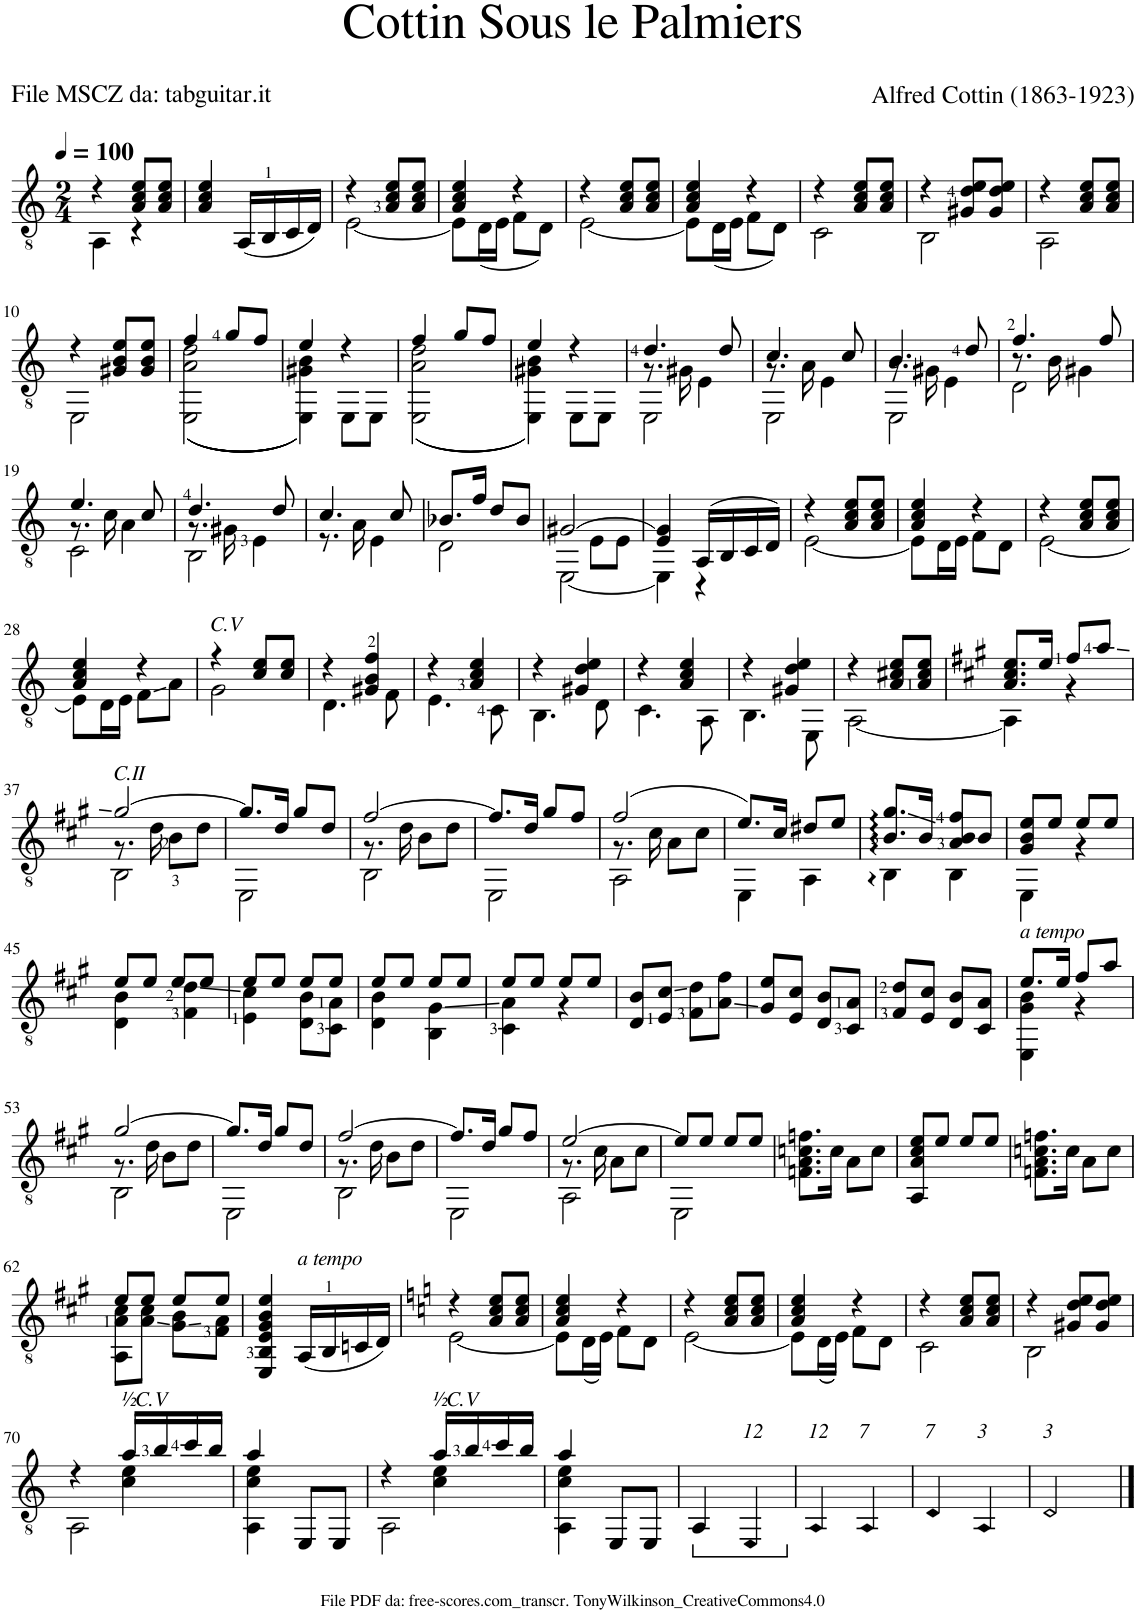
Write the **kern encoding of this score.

**kern
*part1
*staff1
*I"Guitar
*I'Guit.
*clefGv2
*k[]
*M2/4
*MM100
=1
*^
4r	4AA\
8A/ 8c/ 8e/L	4r
8A/ 8c/ 8e/J	.
*v	*v
=2
4A/ 4c/ 4e/
(16AA/LL
16BB/
16C/
16D/JJ)
=3
*^
4r	[2E\
8A/ 8c/ 8e/L	.
8A/ 8c/ 8e/J	.
=4	=4
4A/ 4c/ 4e/	8E\L]
.	(16D\L
.	16E\JJ
4r	8F\L
.	8D\J)
=5	=5
4r	[2E\
8A/ 8c/ 8e/L	.
8A/ 8c/ 8e/J	.
=6	=6
4A/ 4c/ 4e/	8E\L]
.	(16D\L
.	16E\JJ
4r	8F\L
.	8D\J)
=7	=7
4r	2C\
8A/ 8c/ 8e/L	.
8A/ 8c/ 8e/J	.
=8	=8
4r	2BB\
8G#X/ 8d/ 8e/L	.
8G#/ 8d/ 8e/J	.
=9	=9
4r	2AA\
8A/ 8c/ 8e/L	.
8A/ 8c/ 8e/J	.
!!LO:LB:g=z	!!
=10	=10
4r	2EE\
8G#X/ 8B/ 8e/L	.
8G#/ 8B/ 8e/J	.
=11	=11
4f/	(((((2EE\ 2A\ 2d\
8g/L	.
8f/J	.
=12	=12
4e/	4EE\ 4G#X\ 4B\)))))
4r	8EE\L
.	8EE\J
=13	=13
4f/	(((2EE\ 2A\ 2d\
8g/L	.
8f/J	.
=14	=14
4e/	4EE\ 4G#X\ 4B\)))
4r	8EE\L
.	8EE\J
=15	=15
*	*^
4.d/	8.r	2EE\
.	16G#X\	.
.	4E\	.
8d/	.	.
=16	=16	=16
4.c/	8.r	2EE\
.	16A\	.
.	4E\	.
8c/	.	.
=17	=17	=17
4.B/	8.r	2EE\
.	16G#X\	.
.	4E\	.
8d/	.	.
=18	=18	=18
4.f/	8.r	2D\
.	16B\	.
.	4G#X\	.
8f/	.	.
!!LO:LB:g=z	!!	!!
=19	=19	=19
4.e/	8.r	2C\
.	16c\	.
.	4A\	.
8c/	.	.
=20	=20	=20
4.d/	8.r	2BB\
.	16G#X\	.
.	4E\	.
8d/	.	.
*	*v	*v
=21	=21
4.c/	8.r
.	16A\
.	4E\
8c/	.
=22	=22
8.B-X/L	2D\
16f/Jk	.
8d/L	.
8B-/J	.
=23	=23
*	*^
[2G#X/	4ryy	[2EE\
.	8E\L	.
.	8E\J	.
*	*v	*v
=24	=24
4E/ 4G#/]	4EE\]
(16AA/LL	4r
16BB/	.
16C/	.
16D/JJ)	.
=25	=25
4r	[2E\
8A/ 8c/ 8e/L	.
8A/ 8c/ 8e/J	.
=26	=26
4A/ 4c/ 4e/	8E\L]
.	16D\L
.	16E\JJ
4r	8F\L
.	8D\J
=27	=27
4r	[2E\
8A/ 8c/ 8e/L	.
8A/ 8c/ 8e/J	.
!!LO:LB:g=z	!!
=28	=28
4A/ 4c/ 4e/	8E\L]
.	16D\L
.	16E\JJ
4r	8F\L
.	8A\J
=29	=29
!LO:TX:a:i:t=C.V	!
4r	2G\
8c/ 8e/L	.
8c/ 8e/J	.
=30	=30
4r	4.D\
4G#X/ 4B/ 4f/	.
.	8F\
=31	=31
4r	4.E\
4A/ 4c/ 4e/	.
.	8C\
=32	=32
4r	4.BB\
4G#X/ 4d/ 4e/	.
.	8D\
=33	=33
4r	4.C\
4A/ 4c/ 4e/	.
.	8AA\
=34	=34
4r	4.BB\
4G#X/ 4d/ 4e/	.
.	8EE\
=35	=35
4r	[2AA\
8A/ 8c#X/ 8e/L	.
8A/ 8c#/ 8e/J	.
=36	=36
*k[f#c#g#]	*
8.A/ 8.c#/ 8.e/L	4AA\]
16e/Jk	.
8f#/L	4r
8a/J	.
!!LO:LB:g=z	!!
=37	=37
*	*^
!LO:TX:a:i:t=C.II	!	!
[2g#/	8.r	2BB\
.	16d\	.
.	8B\L	.
.	8d\J	.
*	*v	*v
=38	=38
8.g#/L]	2EE\
16d/Jk	.
8g#/L	.
8d/J	.
=39	=39
*	*^
[2f#/	8.r	2BB\
.	16d\	.
.	8B\L	.
.	8d\J	.
*	*v	*v
=40	=40
8.f#/L]	2EE\
16d/Jk	.
8g#/L	.
8f#/J	.
=41	=41
*	*^
(2f#/	8.r	2AA\
.	16c#\	.
.	8A\L	.
.	8c#\J	.
*	*v	*v
=42	=42
8.e/L)	4EE\
16c#/Jk	.
8d#X/L	4AA\
8e/J	.
=43	=43
8.B/: 8.g#/:L	4BB:\
16B/Jk	.
8A/ 8B/ 8f#/L	4BB\
8B/J	.
=44	=44
8G#/ 8B/ 8e/L	4EE\
8e/J	.
8e/L	4r
8e/J	.
!!LO:LB:g=z	!!
=45	=45
8e/L	4D\ 4B\
8e/J	.
8e/L	4F#\ 4d\
8e/J	.
=46	=46
8e/L	4E\ 4c#\
8e/J	.
8e/L	8D\ 8B\L
8e/J	8C#\ 8A\J
=47	=47
8e/L	4D\ 4B\
8e/J	.
8e/L	4BB\ 4G#\
8e/J	.
=48	=48
8e/L	4C#\ 4A\
8e/J	.
8e/L	4r
8e/J	.
*v	*v
=49
8D/ 8B/L
8E/ 8c#/J
8F#\ 8d\L
8A\ 8f#\J
=50
8G#/ 8e/L
8E/ 8c#/J
8D/ 8B/L
8C#/ 8A/J
=51
8F#/ 8d/L
8E/ 8c#/J
8D/ 8B/L
8C#/ 8A/J
=52
*^
!LO:TX:a:i:t=a tempo	!
8.e/L	4EE\ 4G#\ 4B\
16e/Jk	.
8f#/L	4r
8a/J	.
!!LO:LB:g=z	!!
=53	=53
*	*^
[2g#/	8.r	2BB\
.	16d\	.
.	8B\L	.
.	8d\J	.
*	*v	*v
=54	=54
8.g#/L]	2EE\
16d/Jk	.
8g#/L	.
8d/J	.
=55	=55
*	*^
[2f#/	8.r	2BB\
.	16d\	.
.	8B\L	.
.	8d\J	.
*	*v	*v
=56	=56
8.f#/L]	2EE\
16d/Jk	.
8g#/L	.
8f#/J	.
=57	=57
*	*^
[2e/	8.r	2AA\
.	16c#\	.
.	8A\L	.
.	8c#\J	.
*	*v	*v
=58	=58
8e/L]	2EE\
8e/J	.
8e/L	.
8e/J	.
*v	*v
=59
8.Fn\ 8.A\ 8.cn\ 8.fn\L
16c\Jk
8A\L
8c\J
=60
8AA/ 8A/ 8c#/ 8e/L
8e/J
8e/L
8e/J
=61
8.Fn\ 8.A\ 8.cn\ 8.fn\L
16c\Jk
8A\L
8c\J
!!LO:LB:g=z
=62
*^
8e/L	8AA\ 8A\ 8c#\L
8e/J	8A\ 8c#\J
8e/L	8G#\ 8B\L
8e/J	8F#\ 8A\J
*v	*v
=63
4EE/ 4BB/ 4E/ 4G#/ 4B/ 4e/
!LO:TX:a:i:t=a tempo
(16AA/LL
16BB/
16Cn/
16D/JJ)
=64
*k[]
*^
4r	[2E\
8A/ 8c/ 8e/L	.
8A/ 8c/ 8e/J	.
=65	=65
4A/ 4c/ 4e/	8E\L]
.	(16D\L
.	16E\JJ)
4r	8F\L
.	8D\J
=66	=66
4r	[2E\
8A/ 8c/ 8e/L	.
8A/ 8c/ 8e/J	.
=67	=67
4A/ 4c/ 4e/	8E\L]
.	(16D\L
.	16E\JJ)
4r	8F\L
.	8D\J
=68	=68
4r	2C\
8A/ 8c/ 8e/L	.
8A/ 8c/ 8e/J	.
=69	=69
4r	2BB\
8G#X/ 8d/ 8e/L	.
8G#/ 8d/ 8e/J	.
!!LO:LB:g=z	!!
=70	=70
*	*^
4r	2AA\	4ryy
!LO:TX:a:i:t=½C.V	!	!
16a/LL	.	4c\ 4e\
16b/	.	.
16cc/	.	.
16b/JJ	.	.
*	*v	*v
=71	=71
4a/	4AA\ 4c\ 4e\
8EE/L	4ryy
8EE/J	.
=72	=72
*	*^
4r	2AA\	4ryy
!LO:TX:a:i:t=½C.V	!	!
16a/LL	.	4c\ 4e\
16b/	.	.
16cc/	.	.
16b/JJ	.	.
*	*v	*v
=73	=73
4a/	4AA\ 4c\ 4e\
8EE/L	4ryy
8EE/J	.
*v	*v
=74
*ped
4AA/
!LO:TX:a:i:t=12
4EE/
=75
*Xped
!LO:TX:a:i:t=12
4AA/
!LO:TX:a:i:t=7
4AA/
=76
!LO:TX:a:i:t=7
4D/
!LO:TX:a:i:t=3
4AA/
=77
!LO:TX:a:i:t=3
2D/
==
*-
